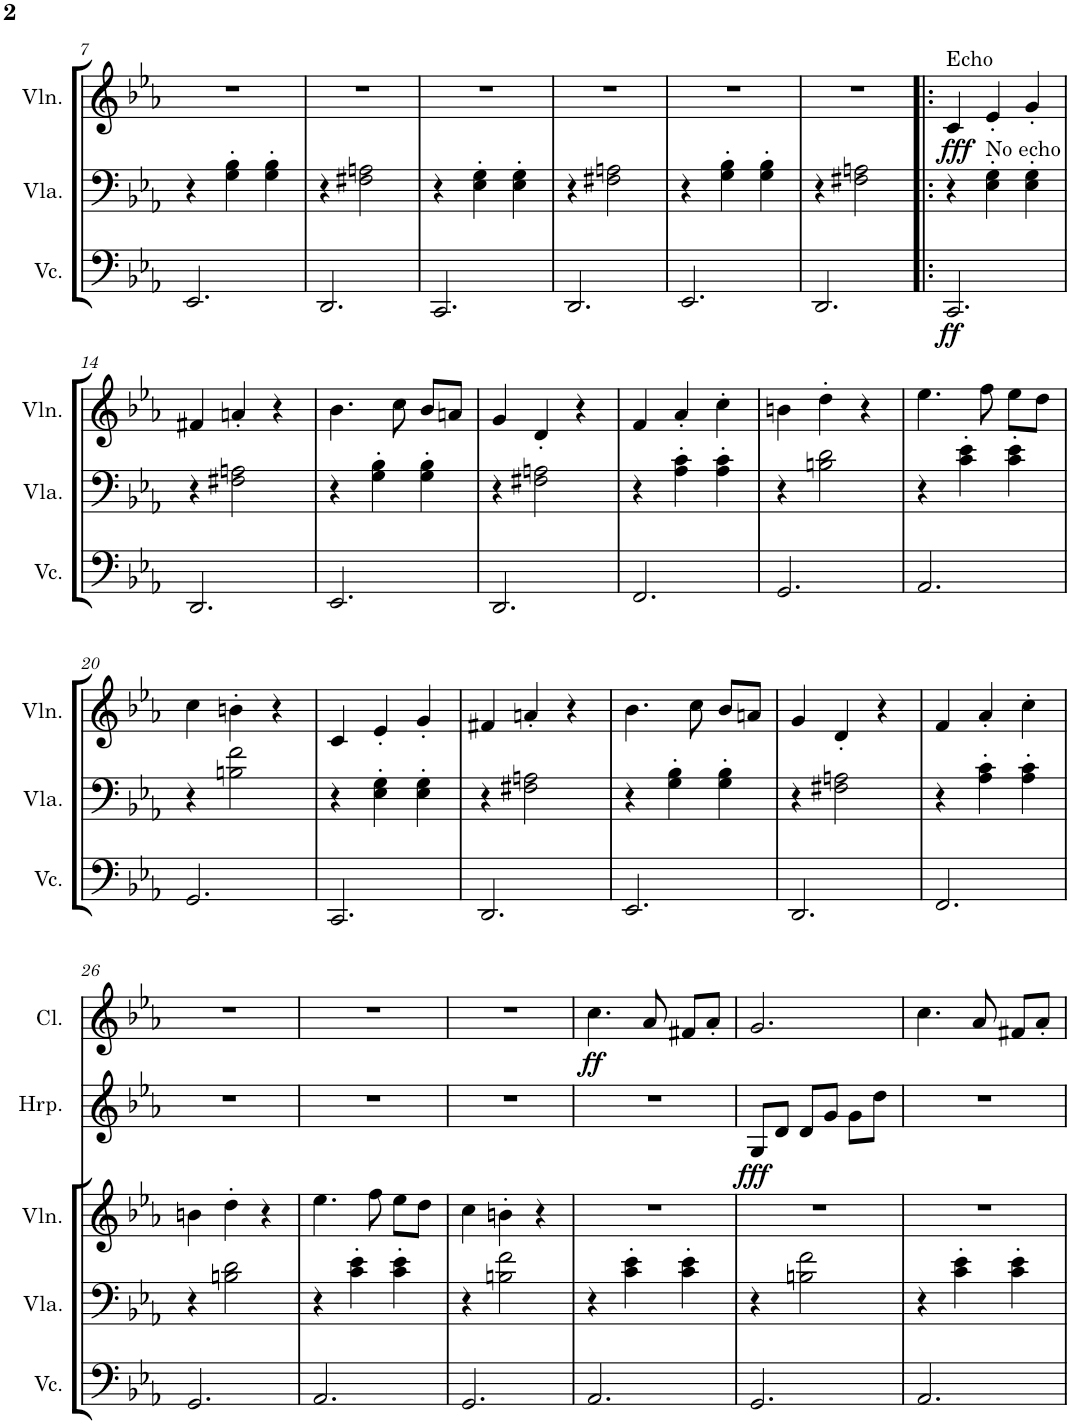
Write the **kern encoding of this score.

**kern	**dynam	**kern	**kern	**kern	**dynam	**kern	**dynam	**kern	**dynam	**kern	**kern	**dynam	**kern	**dynam
*part9	*part9	*part8	*part7	*part6	*part6	*part5	*part5	*part4	*part4	*part3	*part2	*part2	*part1	*part1
*staff9	*staff9	*staff8	*staff7	*staff6	*staff6	*staff5	*staff5	*staff4	*staff4	*staff3	*staff2	*staff2	*staff1	*staff1
*I"Violoncello	*	*I"Viola 2	*I"Viola	*I"Violin 2	*	*I"Violin	*	*I"Harp	*	*I"Bongos	*I"Clarinet in C 2	*	*I"Clarinet	*
*I'Vc.	*	*I'Vla. 2	*I'Vla.	*I'Vln. 2	*	*I'Vln.	*	*I'Hrp.	*	*I'Bon.	*I'Cl. in C 2	*	*I'Cl.	*
!!LO:PB:g=z
*clefF4	*	*clefC3	*clefF4	*clefG2	*	*clefG2	*	*clefG2	*	*clefX	*clefG2	*	*clefG2	*
*	*	*	*	*	*	*	*	*	*	*	*Trd1c2	*	*Trd1c2	*
*k[b-e-a-]	*	*k[b-e-a-]	*k[b-e-a-]	*k[b-e-a-]	*	*k[b-e-a-]	*	*k[b-e-a-]	*	*k[]	*k[b-e-a-]	*	*k[b-e-a-]	*
*M3/4	*	*M3/4	*M3/4	*M3/4	*	*M3/4	*	*M3/4	*	*M3/4	*M3/4	*	*M3/4	*
=7	=7	=7	=7	=7	=7	=7	=7	=7	=7	=7	=7	=7	=7	=7
2.EE-/	.	16A]	4r	2.r	.	2.r	.	2.r	.	2.r	2.r	.	2.r	.
.	.	4r	.	.	.	.	.	.	.	.	.	.	.	.
.	.	.	4G\' 4B-\'	.	.	.	.	.	.	.	.	.	.	.
.	.	4B-'	.	.	.	.	.	.	.	.	.	.	.	.
.	.	.	4G\' 4B-\'	.	.	.	.	.	.	.	.	.	.	.
.	.	8.B-	.	.	.	.	.	.	.	.	.	.	.	.
=8	=8	=8	=8	=8	=8	=8	=8	=8	=8	=8	=8	=8	=8	=8
2.DD/	.	16r	4r	2.r	.	2.r	.	2.r	.	2.r	2.r	.	2.r	.
.	.	4r	.	.	.	.	.	.	.	.	.	.	.	.
.	.	.	2F#X\ 2An\	.	.	.	.	.	.	.	.	.	.	.
.	.	[4..An	.	.	.	.	.	.	.	.	.	.	.	.
=9	=9	=9	=9	=9	=9	=9	=9	=9	=9	=9	=9	=9	=9	=9
2.CC/	.	16A]	4r	2.r	.	2.r	.	2.r	.	2.r	2.r	.	2.r	.
.	.	4r	.	.	.	.	.	.	.	.	.	.	.	.
.	.	.	4E-\' 4G\'	.	.	.	.	.	.	.	.	.	.	.
.	.	4G'	.	.	.	.	.	.	.	.	.	.	.	.
.	.	.	4E-\' 4G\'	.	.	.	.	.	.	.	.	.	.	.
.	.	8.G	.	.	.	.	.	.	.	.	.	.	.	.
=10	=10	=10	=10	=10	=10	=10	=10	=10	=10	=10	=10	=10	=10	=10
2.DD/	.	16r	4r	2.r	.	2.r	.	2.r	.	2.r	2.r	.	2.r	.
.	.	4r	.	.	.	.	.	.	.	.	.	.	.	.
.	.	.	2F#X\ 2An\	.	.	.	.	.	.	.	.	.	.	.
.	.	[4..An	.	.	.	.	.	.	.	.	.	.	.	.
=11	=11	=11	=11	=11	=11	=11	=11	=11	=11	=11	=11	=11	=11	=11
2.EE-/	.	16A]	4r	2.r	.	2.r	.	2.r	.	2.r	2.r	.	2.r	.
.	.	4r	.	.	.	.	.	.	.	.	.	.	.	.
.	.	.	4G\' 4B-\'	.	.	.	.	.	.	.	.	.	.	.
.	.	4B-'	.	.	.	.	.	.	.	.	.	.	.	.
.	.	.	4G\' 4B-\'	.	.	.	.	.	.	.	.	.	.	.
.	.	8.B-	.	.	.	.	.	.	.	.	.	.	.	.
=12	=12	=12	=12	=12	=12	=12	=12	=12	=12	=12	=12	=12	=12	=12
2.DD/	.	16r	4r	2.r	.	2.r	.	2.r	.	2.r	2.r	.	2.r	.
.	.	4r	.	.	.	.	.	.	.	.	.	.	.	.
.	.	.	2F#X\ 2An\	.	.	.	.	.	.	.	.	.	.	.
.	.	4..An	.	.	.	.	.	.	.	.	.	.	.	.
=13!|:	=13!|:	=13!|:	=13!|:	=13!|:	=13!|:	=13!|:	=13!|:	=13!|:	=13!|:	=13!|:	=13!|:	=13!|:	=13!|:	=13!|:
!	!	!	!	!	!	!LO:TX:a:t=Echo	!	!	!	!	!	!	!	!
!	!LO:DY:b	!	!	!	!	!	!LO:DY:b	!	!	!	!	!	!	!
2.CC/	ff	2.r	4r	16r	.	4c/	fff	2.r	.	2.r	2.r	.	2.r	.
!	!	!	!	!	!LO:DY:b	!	!	!	!	!	!	!	!	!
.	.	.	.	4c	p	.	.	.	.	.	.	.	.	.
!	!	!	!LO:TX:a:t=No echo	!	!	!	!	!	!	!	!	!	!	!
.	.	.	4E-\' 4G\'	.	.	4e-'/	.	.	.	.	.	.	.	.
.	.	.	.	4e-'	.	.	.	.	.	.	.	.	.	.
.	.	.	4E-\' 4G\'	.	.	4g'/	.	.	.	.	.	.	.	.
.	.	.	.	[8.g'	.	.	.	.	.	.	.	.	.	.
!!LO:LB:g=z
=14	=14	=14	=14	=14	=14	=14	=14	=14	=14	=14	=14	=14	=14	=14
2.DD/	.	2.r	4r	16g]	.	4f#X/	.	2.r	.	2.r	2.r	.	2.r	.
.	.	.	.	4f#X	.	.	.	.	.	.	.	.	.	.
.	.	.	2F#X\ 2An\	.	.	4an'/	.	.	.	.	.	.	.	.
.	.	.	.	4an'	.	.	.	.	.	.	.	.	.	.
.	.	.	.	.	.	4r	.	.	.	.	.	.	.	.
!	!	!	!	!LO:N:vis=8	!	!	!	!	!	!	!	!	!	!
.	.	.	.	8.r	.	.	.	.	.	.	.	.	.	.
=15	=15	=15	=15	=15	=15	=15	=15	=15	=15	=15	=15	=15	=15	=15
2.EE-/	.	2.r	4r	16r	.	4.b-\	.	2.r	.	2.r	2.r	.	2.r	.
.	.	.	.	4.b-	.	.	.	.	.	.	.	.	.	.
.	.	.	4G\' 4B-\'	.	.	.	.	.	.	.	.	.	.	.
.	.	.	.	.	.	8cc\	.	.	.	.	.	.	.	.
.	.	.	.	8cc	.	.	.	.	.	.	.	.	.	.
.	.	.	4G\' 4B-\'	.	.	8b-/L	.	.	.	.	.	.	.	.
.	.	.	.	8b-/L	.	.	.	.	.	.	.	.	.	.
.	.	.	.	.	.	8an/J	.	.	.	.	.	.	.	.
.	.	.	.	[16an/Jk	.	.	.	.	.	.	.	.	.	.
=16	=16	=16	=16	=16	=16	=16	=16	=16	=16	=16	=16	=16	=16	=16
2.DD/	.	2.r	4r	16a]	.	4g/	.	2.r	.	2.r	2.r	.	2.r	.
.	.	.	.	4g	.	.	.	.	.	.	.	.	.	.
.	.	.	2F#X\ 2An\	.	.	4d'/	.	.	.	.	.	.	.	.
.	.	.	.	4d'	.	.	.	.	.	.	.	.	.	.
.	.	.	.	.	.	4r	.	.	.	.	.	.	.	.
!	!	!	!	!LO:N:vis=8	!	!	!	!	!	!	!	!	!	!
.	.	.	.	8.r	.	.	.	.	.	.	.	.	.	.
=17	=17	=17	=17	=17	=17	=17	=17	=17	=17	=17	=17	=17	=17	=17
2.FF/	.	2.r	4r	16r	.	4f/	.	2.r	.	2.r	2.r	.	2.r	.
.	.	.	.	4f	.	.	.	.	.	.	.	.	.	.
.	.	.	4A-\' 4c\'	.	.	4a-'/	.	.	.	.	.	.	.	.
.	.	.	.	4a-'	.	.	.	.	.	.	.	.	.	.
.	.	.	4A-\' 4c\'	.	.	4cc'\	.	.	.	.	.	.	.	.
.	.	.	.	[8.cc'	.	.	.	.	.	.	.	.	.	.
=18	=18	=18	=18	=18	=18	=18	=18	=18	=18	=18	=18	=18	=18	=18
2.GG/	.	2.r	4r	16cc]	.	4bn\	.	2.r	.	2.r	2.r	.	2.r	.
.	.	.	.	4bn	.	.	.	.	.	.	.	.	.	.
.	.	.	2Bn\ 2d\	.	.	4dd'\	.	.	.	.	.	.	.	.
.	.	.	.	4dd'	.	.	.	.	.	.	.	.	.	.
.	.	.	.	.	.	4r	.	.	.	.	.	.	.	.
!	!	!	!	!LO:N:vis=8	!	!	!	!	!	!	!	!	!	!
.	.	.	.	8.r	.	.	.	.	.	.	.	.	.	.
=19	=19	=19	=19	=19	=19	=19	=19	=19	=19	=19	=19	=19	=19	=19
2.AA-/	.	2.r	4r	16r	.	4.ee-\	.	2.r	.	2.r	2.r	.	2.r	.
.	.	.	.	4.ee-	.	.	.	.	.	.	.	.	.	.
.	.	.	4c\' 4e-\'	.	.	.	.	.	.	.	.	.	.	.
.	.	.	.	.	.	8ff\	.	.	.	.	.	.	.	.
.	.	.	.	8ff	.	.	.	.	.	.	.	.	.	.
.	.	.	4c\' 4e-\'	.	.	8ee-\L	.	.	.	.	.	.	.	.
.	.	.	.	8ee-\L	.	.	.	.	.	.	.	.	.	.
.	.	.	.	.	.	8dd\J	.	.	.	.	.	.	.	.
.	.	.	.	[16dd\Jk	.	.	.	.	.	.	.	.	.	.
!!LO:LB:g=z
=20	=20	=20	=20	=20	=20	=20	=20	=20	=20	=20	=20	=20	=20	=20
2.GG/	.	2.r	4r	16dd]	.	4cc\	.	2.r	.	2.r	2.r	.	2.r	.
.	.	.	.	4cc	.	.	.	.	.	.	.	.	.	.
.	.	.	2Bn\ 2f\	.	.	4bn'\	.	.	.	.	.	.	.	.
.	.	.	.	4bn'	.	.	.	.	.	.	.	.	.	.
.	.	.	.	.	.	4r	.	.	.	.	.	.	.	.
!	!	!	!	!LO:N:vis=8	!	!	!	!	!	!	!	!	!	!
.	.	.	.	8.r	.	.	.	.	.	.	.	.	.	.
=21	=21	=21	=21	=21	=21	=21	=21	=21	=21	=21	=21	=21	=21	=21
2.CC/	.	2.r	4r	16r	.	4c/	.	2.r	.	2.r	2.r	.	2.r	.
.	.	.	.	4c	.	.	.	.	.	.	.	.	.	.
.	.	.	4E-\' 4G\'	.	.	4e-'/	.	.	.	.	.	.	.	.
.	.	.	.	4e-'	.	.	.	.	.	.	.	.	.	.
.	.	.	4E-\' 4G\'	.	.	4g'/	.	.	.	.	.	.	.	.
.	.	.	.	[8.g'	.	.	.	.	.	.	.	.	.	.
=22	=22	=22	=22	=22	=22	=22	=22	=22	=22	=22	=22	=22	=22	=22
2.DD/	.	2.r	4r	16g]	.	4f#X/	.	2.r	.	2.r	2.r	.	2.r	.
.	.	.	.	4f#X	.	.	.	.	.	.	.	.	.	.
.	.	.	2F#X\ 2An\	.	.	4an'/	.	.	.	.	.	.	.	.
.	.	.	.	4an'	.	.	.	.	.	.	.	.	.	.
.	.	.	.	.	.	4r	.	.	.	.	.	.	.	.
!	!	!	!	!LO:N:vis=8	!	!	!	!	!	!	!	!	!	!
.	.	.	.	8.r	.	.	.	.	.	.	.	.	.	.
=23	=23	=23	=23	=23	=23	=23	=23	=23	=23	=23	=23	=23	=23	=23
2.EE-/	.	2.r	4r	16r	.	4.b-\	.	2.r	.	2.r	2.r	.	2.r	.
.	.	.	.	4.b-	.	.	.	.	.	.	.	.	.	.
.	.	.	4G\' 4B-\'	.	.	.	.	.	.	.	.	.	.	.
.	.	.	.	.	.	8cc\	.	.	.	.	.	.	.	.
.	.	.	.	8cc	.	.	.	.	.	.	.	.	.	.
.	.	.	4G\' 4B-\'	.	.	8b-/L	.	.	.	.	.	.	.	.
.	.	.	.	8b-/L	.	.	.	.	.	.	.	.	.	.
.	.	.	.	.	.	8an/J	.	.	.	.	.	.	.	.
.	.	.	.	[16an/Jk	.	.	.	.	.	.	.	.	.	.
=24	=24	=24	=24	=24	=24	=24	=24	=24	=24	=24	=24	=24	=24	=24
2.DD/	.	2.r	4r	16a]	.	4g/	.	2.r	.	2.r	2.r	.	2.r	.
.	.	.	.	4g	.	.	.	.	.	.	.	.	.	.
.	.	.	2F#X\ 2An\	.	.	4d'/	.	.	.	.	.	.	.	.
.	.	.	.	4d'	.	.	.	.	.	.	.	.	.	.
.	.	.	.	.	.	4r	.	.	.	.	.	.	.	.
!	!	!	!	!LO:N:vis=8	!	!	!	!	!	!	!	!	!	!
.	.	.	.	8.r	.	.	.	.	.	.	.	.	.	.
=25	=25	=25	=25	=25	=25	=25	=25	=25	=25	=25	=25	=25	=25	=25
2.FF/	.	2.r	4r	16r	.	4f/	.	2.r	.	2.r	2.r	.	2.r	.
.	.	.	.	4f	.	.	.	.	.	.	.	.	.	.
.	.	.	4A-\' 4c\'	.	.	4a-'/	.	.	.	.	.	.	.	.
.	.	.	.	4a-'	.	.	.	.	.	.	.	.	.	.
.	.	.	4A-\' 4c\'	.	.	4cc'\	.	.	.	.	.	.	.	.
.	.	.	.	[8.cc'	.	.	.	.	.	.	.	.	.	.
!!LO:LB:g=z
=26	=26	=26	=26	=26	=26	=26	=26	=26	=26	=26	=26	=26	=26	=26
2.GG/	.	2.r	4r	16cc]	.	4bn\	.	2.r	.	2.r	2.r	.	2.r	.
.	.	.	.	4bn	.	.	.	.	.	.	.	.	.	.
.	.	.	2Bn\ 2d\	.	.	4dd'\	.	.	.	.	.	.	.	.
.	.	.	.	4dd'	.	.	.	.	.	.	.	.	.	.
.	.	.	.	.	.	4r	.	.	.	.	.	.	.	.
!	!	!	!	!LO:N:vis=8	!	!	!	!	!	!	!	!	!	!
.	.	.	.	8.r	.	.	.	.	.	.	.	.	.	.
=27	=27	=27	=27	=27	=27	=27	=27	=27	=27	=27	=27	=27	=27	=27
2.AA-/	.	2.r	4r	16r	.	4.ee-\	.	2.r	.	2.r	2.r	.	2.r	.
.	.	.	.	4.ee-	.	.	.	.	.	.	.	.	.	.
.	.	.	4c\' 4e-\'	.	.	.	.	.	.	.	.	.	.	.
.	.	.	.	.	.	8ff\	.	.	.	.	.	.	.	.
.	.	.	.	8ff	.	.	.	.	.	.	.	.	.	.
.	.	.	4c\' 4e-\'	.	.	8ee-\L	.	.	.	.	.	.	.	.
.	.	.	.	8ee-\L	.	.	.	.	.	.	.	.	.	.
.	.	.	.	.	.	8dd\J	.	.	.	.	.	.	.	.
.	.	.	.	[16dd\Jk	.	.	.	.	.	.	.	.	.	.
=28	=28	=28	=28	=28	=28	=28	=28	=28	=28	=28	=28	=28	=28	=28
2.GG/	.	2.r	4r	16dd]	.	4cc\	.	2.r	.	2.r	2.r	.	2.r	.
.	.	.	.	4cc	.	.	.	.	.	.	.	.	.	.
.	.	.	2Bn\ 2f\	.	.	4bn'\	.	.	.	.	.	.	.	.
.	.	.	.	4bn'	.	.	.	.	.	.	.	.	.	.
.	.	.	.	.	.	4r	.	.	.	.	.	.	.	.
.	.	.	.	16r	.	.	.	.	.	.	.	.	.	.
.	.	.	.	8r	.	.	.	.	.	.	.	.	.	.
=29	=29	=29	=29	=29	=29	=29	=29	=29	=29	=29	=29	=29	=29	=29
!	!	!	!	!	!	!	!	!	!	!	!	!	!	!LO:DY:b
2.AA-/	.	2.r	4r	2.r	.	2.r	.	2.r	.	2.r	16r	.	4.cc\	ff
!	!	!	!	!	!	!	!	!	!	!	!	!LO:DY:b	!	!
.	.	.	.	.	.	.	.	.	.	.	4.cc	ff	.	.
.	.	.	4c\' 4e-\'	.	.	.	.	.	.	.	.	.	.	.
.	.	.	.	.	.	.	.	.	.	.	.	.	8a-/	.
.	.	.	.	.	.	.	.	.	.	.	8a-	.	.	.
.	.	.	4c\' 4e-\'	.	.	.	.	.	.	.	.	.	8f#X/L	.
.	.	.	.	.	.	.	.	.	.	.	8f#X/L	.	.	.
.	.	.	.	.	.	.	.	.	.	.	.	.	8a-'/J	.
.	.	.	.	.	.	.	.	.	.	.	[16a-'/Jk	.	.	.
=30	=30	=30	=30	=30	=30	=30	=30	=30	=30	=30	=30	=30	=30	=30
!	!	!	!	!	!	!	!	!	!LO:DY:b	!	!	!	!	!
2.GG/	.	2.r	4r	2.r	.	2.r	.	8G/L	fff	2.r	16a-/KL]	.	2.g/	.
.	.	.	.	.	.	.	.	.	.	.	[8.g/J	.	.	.
.	.	.	.	.	.	.	.	8d/J	.	.	.	.	.	.
.	.	.	2Bn\ 2f\	.	.	.	.	8d/L	.	.	2g_	.	.	.
.	.	.	.	.	.	.	.	8g/J	.	.	.	.	.	.
.	.	.	.	.	.	.	.	8g\L	.	.	.	.	.	.
.	.	.	.	.	.	.	.	8dd\J	.	.	.	.	.	.
=31	=31	=31	=31	=31	=31	=31	=31	=31	=31	=31	=31	=31	=31	=31
2.AA-/	.	2.r	4r	2.r	.	2.r	.	2.r	.	2.r	16g]	.	4.cc\	.
.	.	.	.	.	.	.	.	.	.	.	4.cc	.	.	.
.	.	.	4c\' 4e-\'	.	.	.	.	.	.	.	.	.	.	.
.	.	.	.	.	.	.	.	.	.	.	.	.	8a-/	.
.	.	.	.	.	.	.	.	.	.	.	8a-	.	.	.
.	.	.	4c\' 4e-\'	.	.	.	.	.	.	.	.	.	8f#X/L	.
.	.	.	.	.	.	.	.	.	.	.	8f#X/L	.	.	.
.	.	.	.	.	.	.	.	.	.	.	.	.	8a-'/J	.
.	.	.	.	.	.	.	.	.	.	.	[16a-'/Jk	.	.	.
=	=	=	=	=	=	=	=	=	=	=	=	=	=	=
*-	*-	*-	*-	*-	*-	*-	*-	*-	*-	*-	*-	*-	*-	*-
